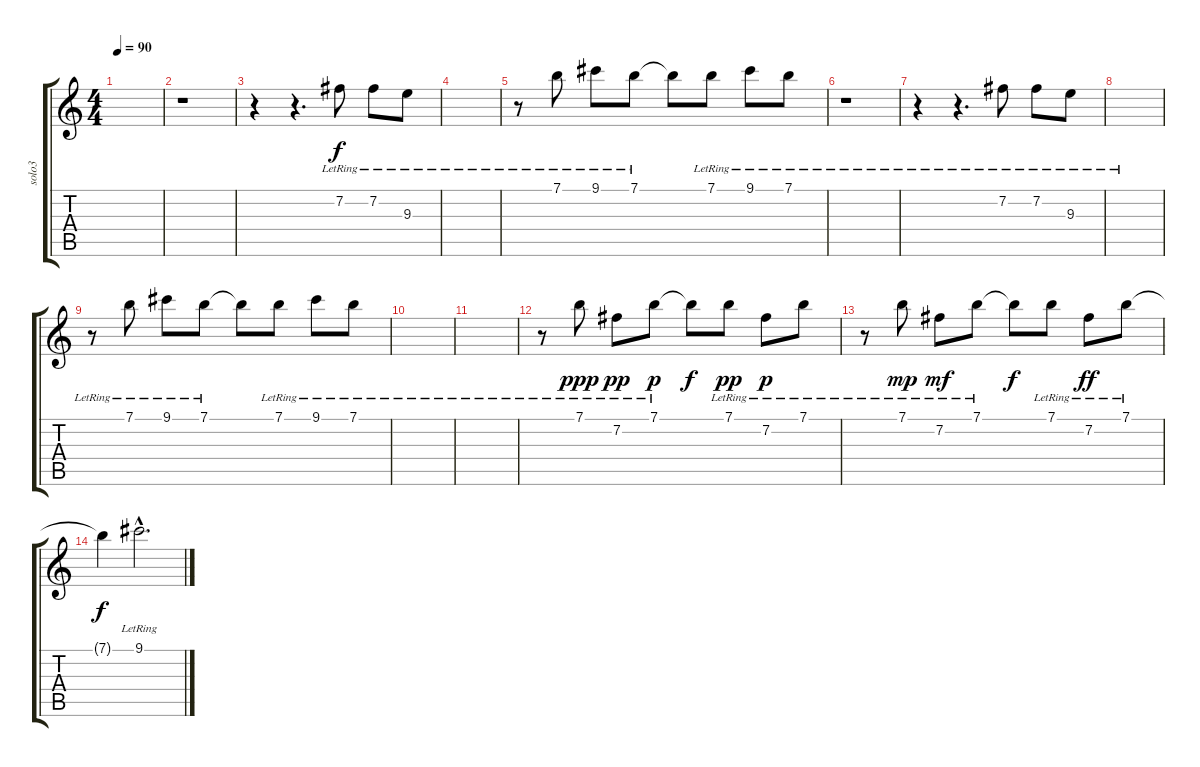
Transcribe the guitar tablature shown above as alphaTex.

\track ("solo3" "solo3") {instrument electricguitarclean}
\staff {score tabs}
\tuning (E4 B3 G3 D3 A2 E2) {hide}
\ts (4 4)
\tempo 90
\clef g2
\ks c
|
r.1 |
r.4 r.4{d} 7.2{lr}.8 7.2{lr}.8 9.3{lr}.8 |
|
r.8 7.1{lr}.8 9.1{lr}.8 7.1{lr}.8 7.1{t}.8 7.1{lr}.8 9.1{lr}.8 7.1{lr}.8 |
r.1 |
r.4 r.4{d} 7.2{lr}.8 7.2{lr}.8 9.3{lr}.8 |
|
r.8 7.1{lr}.8 9.1{lr}.8 7.1{lr}.8 7.1{t}.8 7.1{lr}.8 9.1{lr}.8 7.1{lr}.8 |
|
|
r.8 7.1{lr}.8{dy ppp} 7.2{lr}.8{dy pp} 7.1{lr}.8{dy p} 7.1{t}.8{dy f} 7.1{lr}.8{dy pp} 7.2{lr}.8{dy p} 7.1{lr}.8 |
r.8 7.1{lr}.8{dy mp} 7.2{lr}.8{dy mf} 7.1{lr}.8 7.1{t}.8{dy f} 7.1{lr}.8 7.2{lr}.8{dy ff} 7.1{lr}.8 |
7.1{t}.4{dy f} 9.1{hac lr}.2{d}
